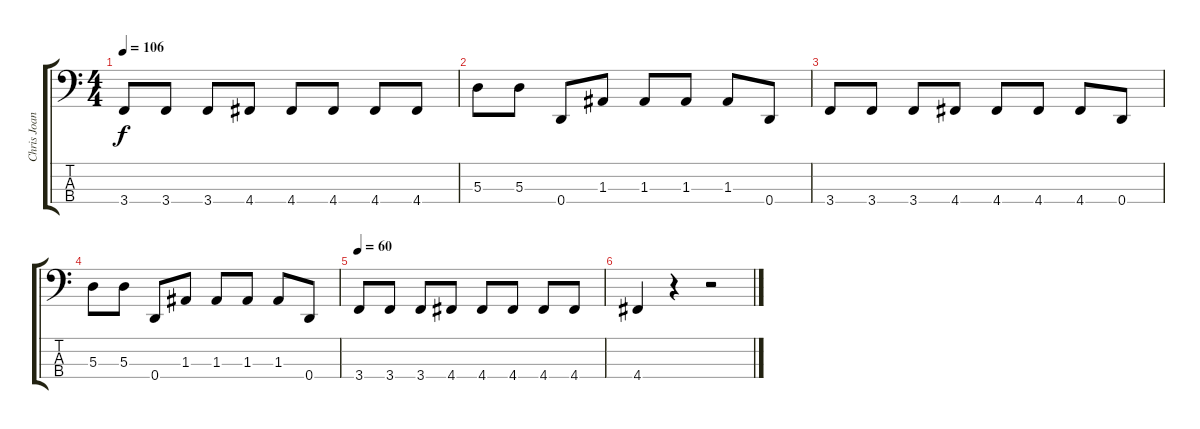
\track ("Chris Joannou" "Chris Joan") {instrument electricbasspick}
\staff {score tabs}
\tuning (G2 D2 A1 D1) {hide}
\ts (4 4)
\tempo 106
\clef f4
\ks c
3.4.8{dy f} 3.4.8 3.4.8 4.4.8 4.4.8 4.4.8 4.4.8 4.4.8 |
5.3.8 5.3.8 0.4.8 1.3.8 1.3.8 1.3.8 1.3.8 0.4.8 |
3.4.8 3.4.8 3.4.8 4.4.8 4.4.8 4.4.8 4.4.8 0.4.8 |
5.3.8 5.3.8 0.4.8 1.3.8 1.3.8 1.3.8 1.3.8 0.4.8 |
\tempo 60
3.4.8 3.4.8 3.4.8 4.4.8 4.4.8 4.4.8 4.4.8 4.4.8 |
4.4.4 r.4 r.2
